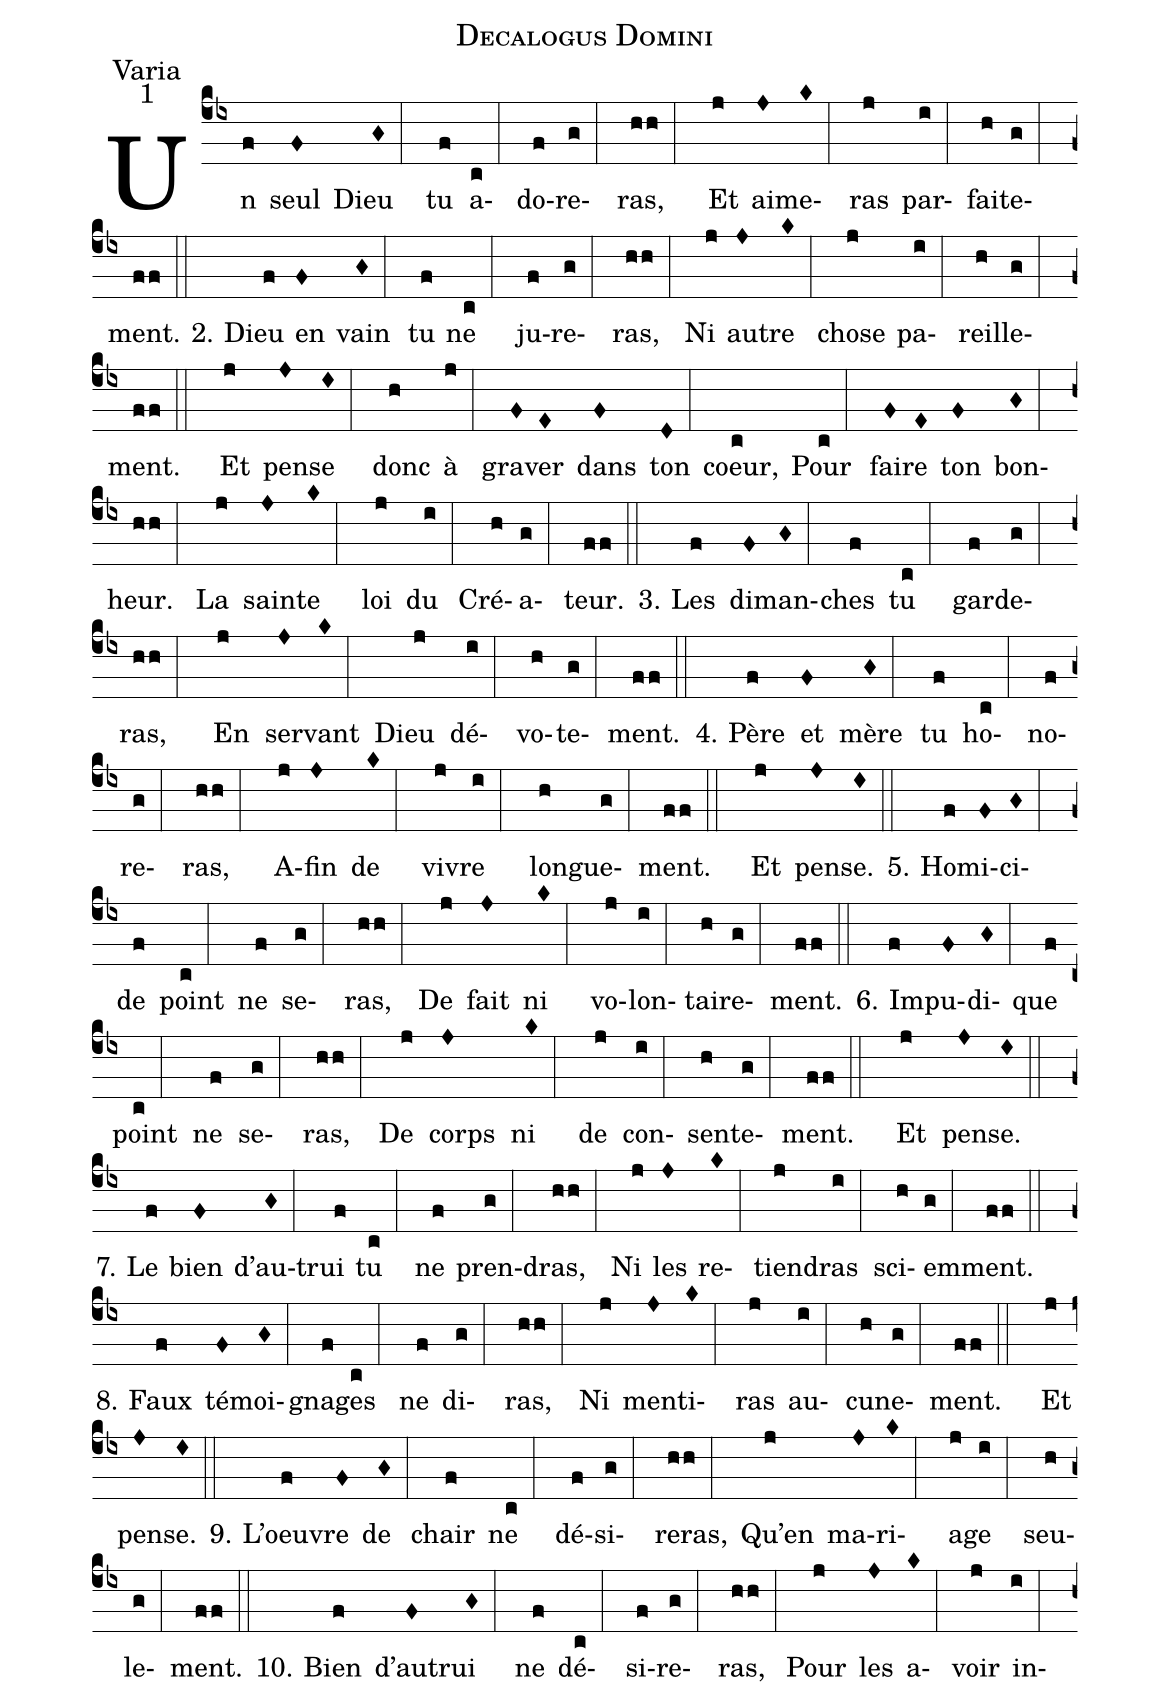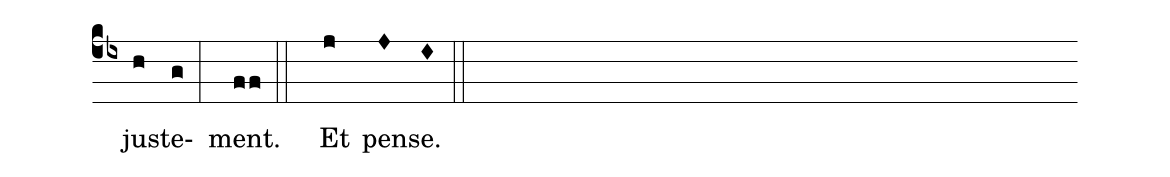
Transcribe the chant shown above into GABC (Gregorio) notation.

name:Decalogus Domini;
office-part:Varia;
mode:1;
%%
(cb4)Un(f) seul(F) Dieu(G:) tu(f) a(c:)do(f)re(g:)ras,(hh:)
Et(j) ai(J)me(K:)ras(j) par(i:)fai(h)te(g:)ment.(ff::)

2. Dieu(f) en(F) vain(G:) tu(f) ne(c:) ju(f)re(g:)ras,(hh:)
Ni(j) au(J)tre(K:) chose(j) pa(i:)rei(h)lle(g:)ment.(ff::)
Et(j) pen(J)se(I:) donc(h) à(j:) gra(F)ver(E) dans(F) ton(D:) coeur,(c) Pour(c:) fai(F)re(E) ton(F) bon(G:)heur.(hh:) La(j) sain(J)te(K:) loi(j) du(i:) Cré(h)a(g:)teur.(ff::)

3. Les(f) di(F)man(G:)ches(f) tu(c:) gar(f)de(g:)ras,(hh:)
En(j) ser(J)vant(K:) Dieu(j) dé(i:)vo(h)te(g:)ment.(ff::)

4. Père(f) et(F) mère(G:) tu(f) ho(c:)no(f)re(g:)ras,(hh:)
A(j)fin(J) de(K:) vi(j)vre(i:) lon(h)gue(g:)ment.(ff::)

Et(j) pen(J)se.(I::)

5. Ho(f)mi(F)ci(G:)de(f) point(c:) ne(f) se(g:)ras,(hh:)
De(j) fait(J) ni(K:) vo(j)lon(i:)tai(h)re(g:)ment.(ff::)

6. Im(f)pu(F)di(G:)que(f) point(c:) ne(f) se(g:)ras,(hh:)
De(j) corps(J) ni(K:) de(j) con(i:)sen(h)te(g:)ment.(ff::)

Et(j) pen(J)se.(I::)

7. Le(f) bien(F) d'au(G:)trui(f) tu(c:) ne(f) pren(g:)dras,(hh:)
Ni(j) les(J) re(K:)tien(j)dras(i:) sci(h)em(g:)ment.(ff::)

8. Faux(f) té(F)moi(G:)gna(f)ges(c:) ne(f) di(g:)ras,(hh:)
Ni(j) men(J)ti(K:)ras(j) au(i:)cu(h)ne(g:)ment.(ff::)

Et(j) pen(J)se.(I::)

9. L'oeu(f)vre(F) de(G:) chair(f) ne(c:) dé(f)si(g:)reras,(hh:)
Qu'en(j) ma(J)ri(K:)a(j)ge(i:) seu(h)le(g:)ment.(ff::)

10. Bien(f) d'au(F)trui(G:) ne(f) dé(c:)si(f)re(g:)ras,(hh:)
Pour(j) les(J) a(K:)voir(j) in(i:)jus(h)te(g:)ment.(ff::) Et(j) pen(J)se.(I::)
